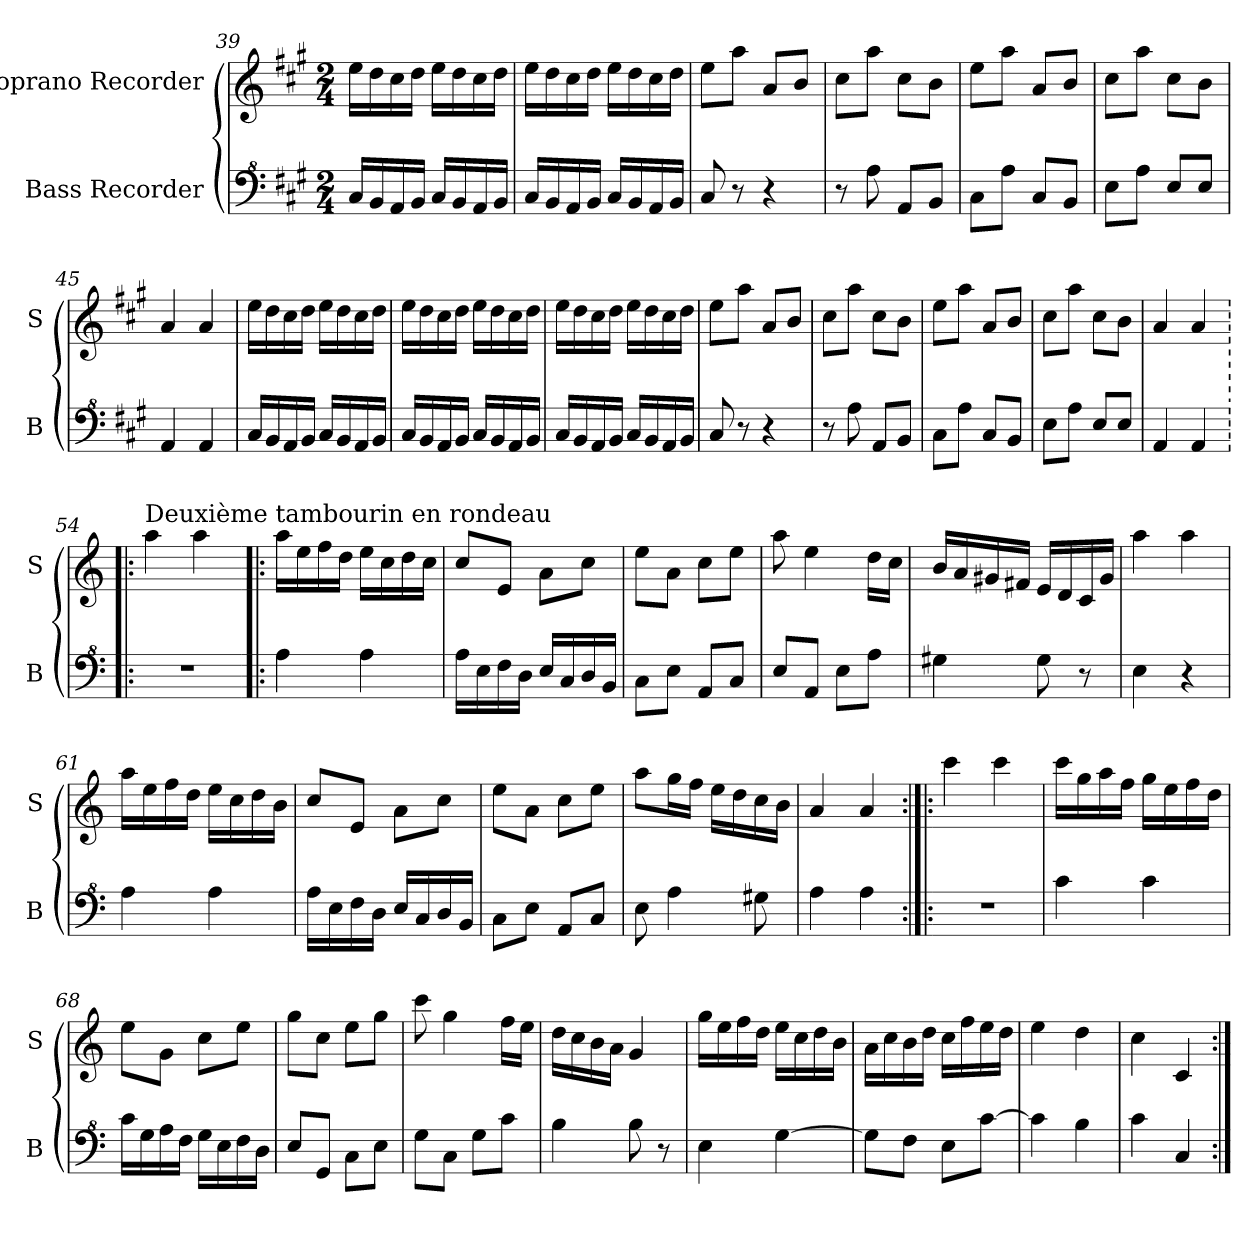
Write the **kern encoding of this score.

**kern	**kern
*part2	*part1
*staff2	*staff1
*I"Bass Recorder	*I"Soprano Recorder
*I'B	*I'S
*clefF^4	*clefG2
*ITrd-7c-12	*ITrd-7c-12
*k[f#c#g#]	*k[f#c#g#]
*A:	*A:
*M2/4	*M2/4
=39	=39
16cc#/LL	16eee\LL
16b/	16ddd\
16a/	16ccc#\
16b/JJ	16ddd\JJ
16cc#/LL	16eee\LL
16b/	16ddd\
16a/	16ccc#\
16b/JJ	16ddd\JJ
!!LO:LB:g=z
=40	=40
16cc#/LL	16eee\LL
16b/	16ddd\
16a/	16ccc#\
16b/JJ	16ddd\JJ
16cc#/LL	16eee\LL
16b/	16ddd\
16a/	16ccc#\
16b/JJ	16ddd\JJ
=41	=41
8cc#/	8eee\L
8r	8aaa\J
4r	8aa/L
.	8bb/J
=42	=42
8r	8ccc#\L
8aa\	8aaa\J
8a/L	8ccc#\L
8b/J	8bb\J
=43	=43
8cc#\L	8eee\L
8aa\J	8aaa\J
8cc#/L	8aa/L
8b/J	8bb/J
=44	=44
8ee\L	8ccc#\L
8aa\J	8aaa\J
8ee/L	8ccc#\L
8ee/J	8bb\J
=45	=45
4a/	4aa/
4a/	4aa/
=46	=46
16cc#/LL	16eee\LL
16b/	16ddd\
16a/	16ccc#\
16b/JJ	16ddd\JJ
16cc#/LL	16eee\LL
16b/	16ddd\
16a/	16ccc#\
16b/JJ	16ddd\JJ
=47	=47
16cc#/LL	16eee\LL
16b/	16ddd\
16a/	16ccc#\
16b/JJ	16ddd\JJ
16cc#/LL	16eee\LL
16b/	16ddd\
16a/	16ccc#\
16b/JJ	16ddd\JJ
!!LO:LB:g=z
=48	=48
16cc#/LL	16eee\LL
16b/	16ddd\
16a/	16ccc#\
16b/JJ	16ddd\JJ
16cc#/LL	16eee\LL
16b/	16ddd\
16a/	16ccc#\
16b/JJ	16ddd\JJ
=49	=49
8cc#/	8eee\L
8r	8aaa\J
4r	8aa/L
.	8bb/J
=50	=50
8r	8ccc#\L
8aa\	8aaa\J
8a/L	8ccc#\L
8b/J	8bb\J
=51	=51
8cc#\L	8eee\L
8aa\J	8aaa\J
8cc#/L	8aa/L
8b/J	8bb/J
=52	=52
8ee\L	8ccc#\L
8aa\J	8aaa\J
8ee/L	8ccc#\L
8ee/J	8bb\J
=53	=53
4a/	4aa/
4a/	4aa/
!!LO:LB:g=z
=54|!:	=54|!:
*k[]	*k[]
*C:	*C:
*	*MM120
!	!LO:TX:a:t=Deuxième tambourin en rondeau
2r	4aaa\
.	4aaa\
=55	=55
4aa\	16aaa\LL
.	16eee\
.	16fff\
.	16ddd\JJ
4aa\	16eee\LL
.	16ccc\
.	16ddd\
.	16ccc\JJ
=56	=56
16aa\LL	8ccc/L
16ee\	.
16ff\	8ee/J
16dd\JJ	.
16ee/LL	8aa\L
16cc/	.
16dd/	8ccc\J
16b/JJ	.
=57	=57
8cc\L	8eee\L
8ee\J	8aa\J
8a/L	8ccc\L
8cc/J	8eee\J
=58	=58
8ee/L	8aaa\
8a/J	4eee\
8ee\L	.
8aa\J	16ddd\LL
.	16ccc\JJ
=59	=59
4gg#X\	16bb/LL
.	16aa/
.	16gg#X/
.	16ff#X/JJ
8gg#\	16ee/LL
.	16dd/
8r	16cc/
.	16gg#/JJ
=60	=60
4ee\	4aaa\
4r	4aaa\
=61	=61
4aa\	16aaa\LL
.	16eee\
.	16fff\
.	16ddd\JJ
4aa\	16eee\LL
.	16ccc\
.	16ddd\
.	16bb\JJ
!!LO:LB:g=z
=62	=62
16aa\LL	8ccc/L
16ee\	.
16ff\	8ee/J
16dd\JJ	.
16ee/LL	8aa\L
16cc/	.
16dd/	8ccc\J
16b/JJ	.
=63	=63
8cc\L	8eee\L
8ee\J	8aa\J
8a/L	8ccc\L
8cc/J	8eee\J
=64	=64
8ee\	8aaa\L
4aa\	16ggg\L
.	16fff\JJ
.	16eee\LL
.	16ddd\
8gg#X\	16ccc\
.	16bb\JJ
=65	=65
4aa\	4aa/
4aa\	4aa/
=66:|!|:	=66:|!|:
2r	4cccc\
.	4cccc\
=67	=67
4ccc\	16cccc\LL
.	16ggg\
.	16aaa\
.	16fff\JJ
4ccc\	16ggg\LL
.	16eee\
.	16fff\
.	16ddd\JJ
=68	=68
16ccc\LL	8eee\L
16gg\	.
16aa\	8gg\J
16ff\JJ	.
16gg\LL	8ccc\L
16ee\	.
16ff\	8eee\J
16dd\JJ	.
=69	=69
8ee/L	8ggg\L
8g/J	8ccc\J
8cc\L	8eee\L
8ee\J	8ggg\J
!!LO:LB:g=z
=70	=70
8gg\L	8cccc\
8cc\J	4ggg\
8gg\L	.
8ccc\J	16fff\LL
.	16eee\JJ
=71	=71
4bb\	16ddd\LL
.	16ccc\
.	16bb\
.	16aa\JJ
8bb\	4gg/
8r	.
=72	=72
4ee\	16ggg\LL
.	16eee\
.	16fff\
.	16ddd\JJ
[4gg\	16eee\LL
.	16ccc\
.	16ddd\
.	16bb\JJ
=73	=73
8gg\L]	16aa\LL
.	16ccc\
8ff\J	16bb\
.	16ddd\JJ
8ee\L	16ccc\LL
.	16fff\
[8ccc\J	16eee\
.	16ddd\JJ
=74	=74
4ccc\]	4eee\
4bb\	4ddd\
=75	=75
4ccc\	4ccc\
4cc/	4cc/
=:|!	=:|!
*-	*-
